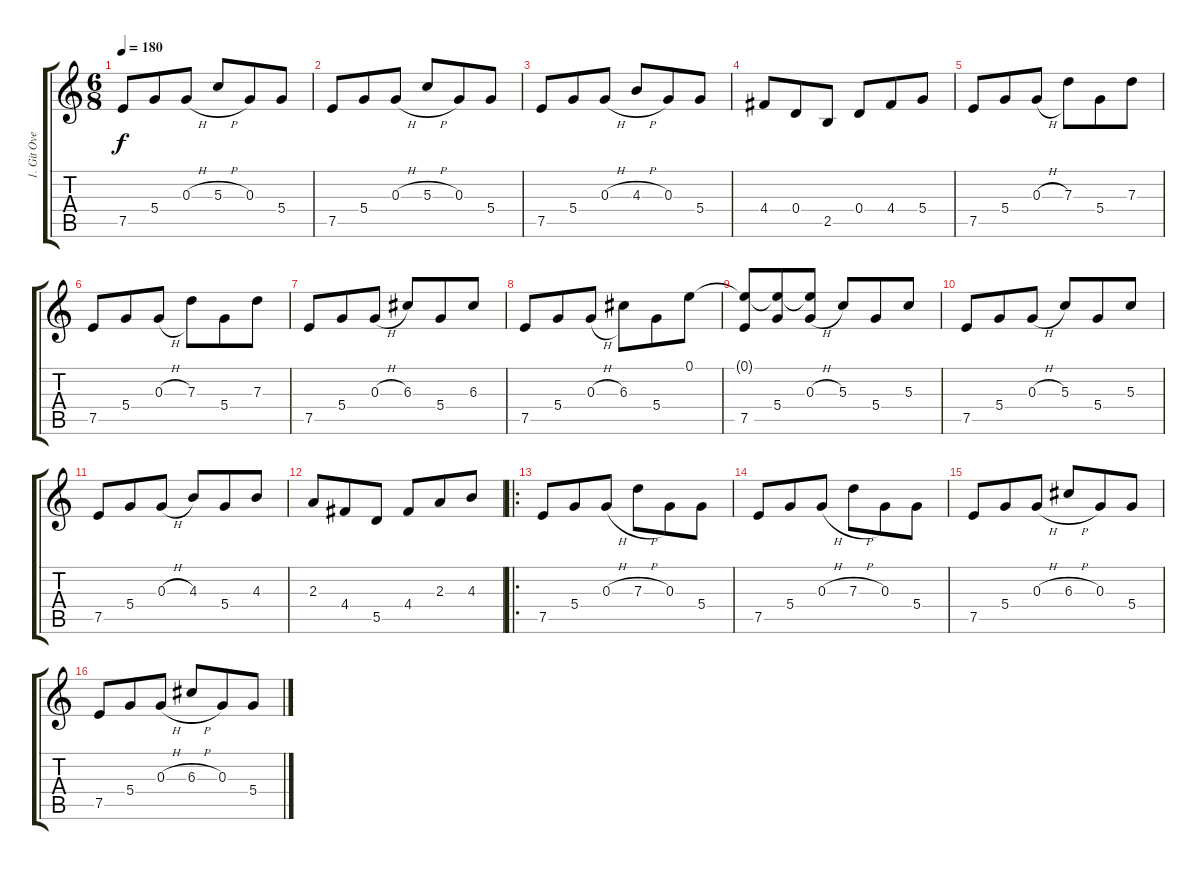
\track ("1. Git Overdr" "1. Git Ove") {instrument overdrivenguitar}
\staff {score tabs}
\tuning (E4 B3 G3 D3 A2 E2) {hide}
\ts (6 8)
\tempo 180
\clef g2
\ks c
7.5.8{dy f} 5.4.8 0.3{h}.8 5.3{h}.8 0.3.8 5.4.8 |
7.5.8 5.4.8 0.3{h}.8 5.3{h}.8 0.3.8 5.4.8 |
7.5.8 5.4.8 0.3{h}.8 4.3{h}.8 0.3.8 5.4.8 |
4.4.8 0.4.8 2.5.8 0.4.8 4.4.8 5.4.8 |
7.5.8 5.4.8 0.3{h}.8 7.3.8 5.4.8 7.3.8 |
7.5.8 5.4.8 0.3{h}.8 7.3.8 5.4.8 7.3.8 |
7.5.8 5.4.8 0.3{h}.8 6.3.8 5.4.8 6.3.8 |
7.5.8 5.4.8 0.3{h}.8 6.3.8 5.4.8 0.1.8 |
(0.1{t} 7.5).8 (0.1{t} 5.4).8 (0.1{t} 0.3{h}).8 5.3.8 5.4.8 5.3.8 |
7.5.8 5.4.8 0.3{h}.8 5.3.8 5.4.8 5.3.8 |
7.5.8 5.4.8 0.3{h}.8 4.3.8 5.4.8 4.3.8 |
2.3.8 4.4.8 5.5.8 4.4.8 2.3.8 4.3.8 |
\ro
7.5.8 5.4.8 0.3{h}.8 7.3{h}.8 0.3.8 5.4.8 |
7.5.8 5.4.8 0.3{h}.8 7.3{h}.8 0.3.8 5.4.8 |
7.5.8 5.4.8 0.3{h}.8 6.3{h}.8 0.3.8 5.4.8 |
7.5.8 5.4.8 0.3{h}.8 6.3{h}.8 0.3.8 5.4.8
